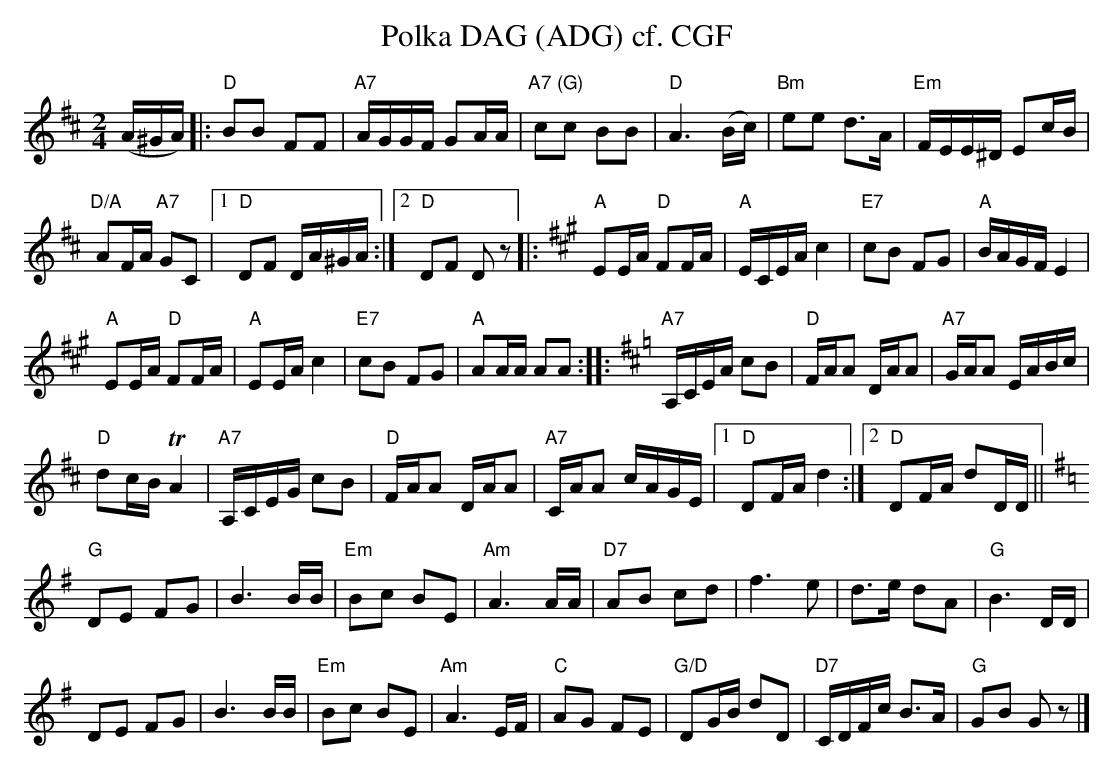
X:1
T:Polka DAG (ADG) cf. CGF
M:2/4
L:1/16
K:Dmaj%%MIDI gchordon
(A^GA) |: "D"B2B2 F2F2 | "A7"AGGF G2AA | "A7 (G)"c2c2 B2B2 | "D"A6(Bc) | "Bm"e2e2 d3A | "Em"FEE^D E2cB |
"D/A"A2FA "A7"G2C2 |1 "D"D2F2 DA^GA :|2 "D"D2F2 D2z2 |: [K:Amaj] "A"E2EA "D"F2FA | "A"ECEA c4 | "E7"c2B2 F2G2 | "A"BAGF E4 |
"A"E2EA "D"F2FA | "A"E2EA c4 | "E7"c2B2 F2G2 | "A"A2AA A2A2 :: [K:Dmaj] "A7"A,CEA c2B2 | "D"FAA2 DAA2 | "A7"GAA2 EABc |
"D"d2cB TA4 | "A7"A,CEG c2B2 | "D"FAA2 DAA2 | "A7"CAA2 cAGE |1 "D"D2FA d4 :|2 "D"D2FA d2DD || [K:Gmaj]
"G"D2E2 F2G2 | B6BB | "Em"B2c2 B2E2 | "Am"A6AA | "D7"A2B2 c2d2 | f6e2 | d3e d2A2 | "G"B6DD |
D2E2 F2G2 | B6BB | "Em"B2c2 B2E2 | "Am"A6EF | "C"A2G2 F2E2 | "G/D"D2GB d2D2 | "D7"CDFc B3A | "G"G2B2 G2z2 |]
